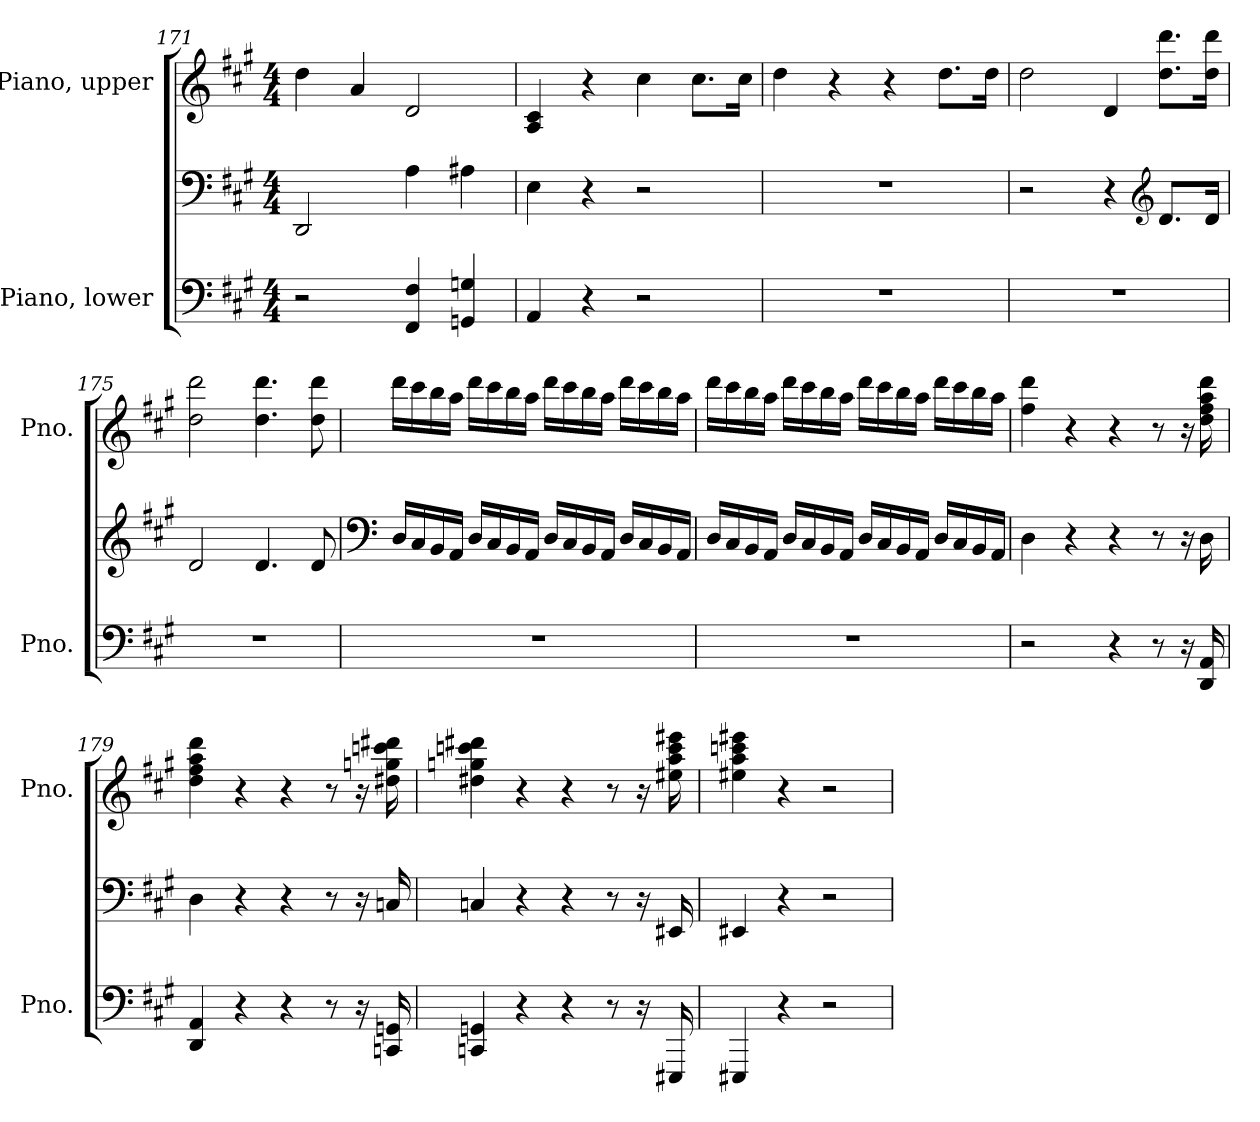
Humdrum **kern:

**kern	**kern	**kern
*part2	*part2	*part1
*staff3	*staff2	*staff1
*I"Piano, lower	*	*I"Piano, upper
*I'Pno.	*	*I'Pno.
*clefF4	*clefF4	*clefG2
*k[f#c#g#]	*k[f#c#g#]	*k[f#c#g#]
*M4/4	*M4/4	*M4/4
=171	=171	=171
2r	2DD/	4dd\
.	.	4a/
4FF#/ 4F#/	4A\	2d/
4GGn/ 4Gn/	4A#X\	.
!!LO:LB:g=z
=172	=172	=172
4AA/	4E\	4A/ 4c#/
4r	4r	4r
2r	2r	4cc#\
.	.	8.cc#\L
.	.	16cc#\Jk
=173	=173	=173
1r	1r	4dd\
.	.	4r
.	.	4r
.	.	8.dd\L
.	.	16dd\Jk
=174	=174	=174
1r	2r	2dd\
.	4r	4d/
*	*clefG2	*
.	8.d/L	8.dd\ 8.ddd\L
.	16d/Jk	16dd\ 16ddd\Jk
=175	=175	=175
1r	2d/	2dd\ 2ddd\
.	4.d/	4.dd\ 4.ddd\
.	8d/	8dd\ 8ddd\
!!LO:PB:g=z
=176	=176	=176
*	*clefF4	*
1r	16D/LL	16ddd\LL
.	16C#/	16ccc#\
.	16BB/	16bb\
.	16AA/JJ	16aa\JJ
.	16D/LL	16ddd\LL
.	16C#/	16ccc#\
.	16BB/	16bb\
.	16AA/JJ	16aa\JJ
.	16D/LL	16ddd\LL
.	16C#/	16ccc#\
.	16BB/	16bb\
.	16AA/JJ	16aa\JJ
.	16D/LL	16ddd\LL
.	16C#/	16ccc#\
.	16BB/	16bb\
.	16AA/JJ	16aa\JJ
!!LO:LB:g=z
=177	=177	=177
1r	16D/LL	16ddd\LL
.	16C#/	16ccc#\
.	16BB/	16bb\
.	16AA/JJ	16aa\JJ
.	16D/LL	16ddd\LL
.	16C#/	16ccc#\
.	16BB/	16bb\
.	16AA/JJ	16aa\JJ
.	16D/LL	16ddd\LL
.	16C#/	16ccc#\
.	16BB/	16bb\
.	16AA/JJ	16aa\JJ
.	16D/LL	16ddd\LL
.	16C#/	16ccc#\
.	16BB/	16bb\
.	16AA/JJ	16aa\JJ
=178	=178	=178
2r	4D\	4ff#\ 4ddd\
.	4r	4r
4r	4r	4r
8r	8r	8r
16r	16r	16r
16DD/ 16AA/	16D\	16dd\ 16ff#\ 16aa\ 16ddd\
=179	=179	=179
4DD/ 4AA/	4D\	4dd\ 4ff#\ 4aa\ 4ddd\
4r	4r	4r
4r	4r	4r
8r	8r	8r
16r	16r	16r
16CCn/ 16GGn/	16Cn/	16dd#X\ 16ggn\ 16cccn\ 16ddd#X\
!!LO:LB:g=z
=180	=180	=180
4CCn/ 4GGn/	4Cn/	4dd#X\ 4ggn\ 4cccn\ 4ddd#X\
4r	4r	4r
4r	4r	4r
8r	8r	8r
16r	16r	16r
16EEE#X/	16EE#X/	16ee#X\ 16aa\ 16ccc\ 16eee#X\
=181	=181	=181
4EEE#X/	4EE#X/	4ee#X\ 4aa\ 4cccn\ 4eee#X\
4r	4r	4r
2r	2r	2r
=	=	=
*-	*-	*-
